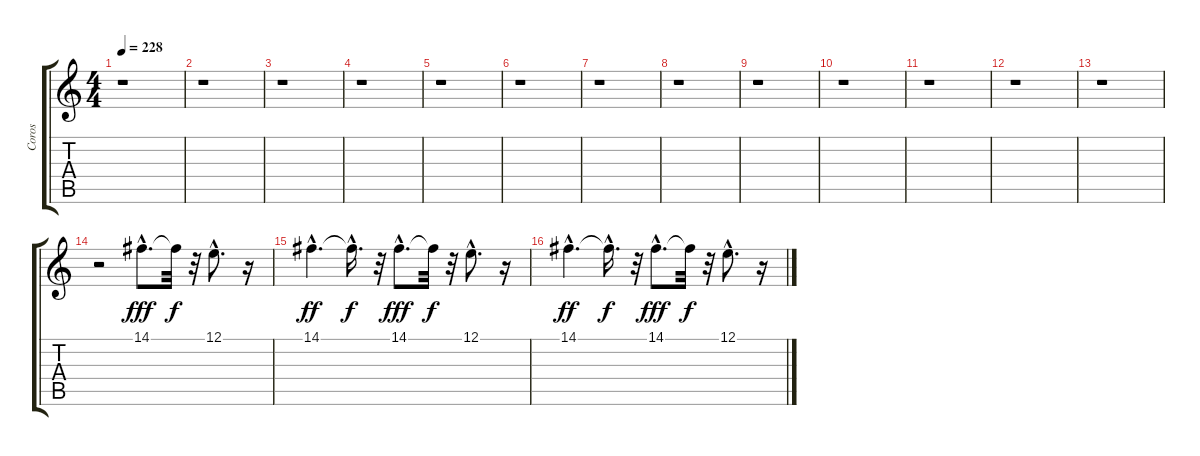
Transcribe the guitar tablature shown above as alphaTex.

\track ("Coros" "Coros") {instrument voiceoohs}
\staff {score tabs}
\tuning (E4 B3 G3 D3 A2 E2) {hide}
\ts (4 4)
\tempo 228
\clef g2
\ks c
r.1{dy f} |
r.1 |
r.1 |
r.1 |
r.1 |
r.1 |
r.1 |
r.1 |
r.1 |
r.1 |
r.1 |
r.1 |
r.1 |
r.2 14.1{hac}.8{d dy fff volume 14} 14.1{t}.32{dy f} r.32 12.1{hac}.8{d} r.16 |
14.1{hac}.4{d dy ff} 14.1{hac t}.16{d dy f} r.32 14.1{hac}.8{d dy fff} 14.1{t}.32{dy f} r.32 12.1{hac}.8{d} r.16 |
14.1{hac}.4{d dy ff} 14.1{hac t}.16{d dy f} r.32 14.1{hac}.8{d dy fff} 14.1{t}.32{dy f} r.32 12.1{hac}.8{d} r.16
